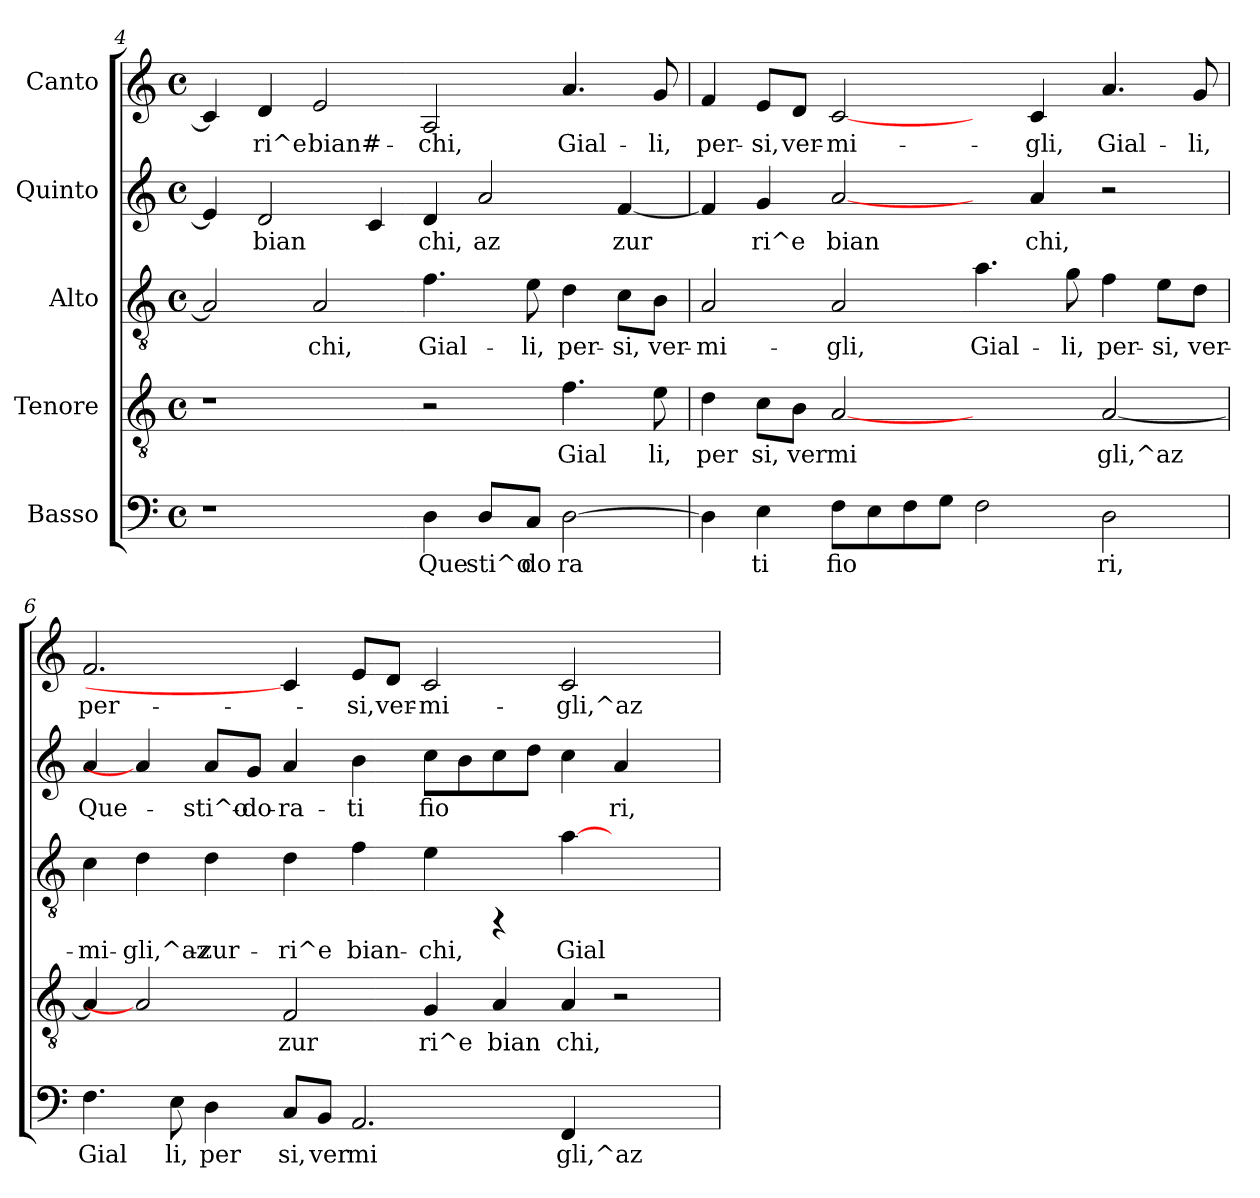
**kern	**text	**kern	**text	**kern	**text	**kern	**text	**kern	**text
*part5	*part5	*part4	*part4	*part3	*part3	*part2	*part2	*part1	*part1
*staff5	*staff5	*staff4	*staff4	*staff3	*staff3	*staff2	*staff2	*staff1	*staff1
*I"Basso	*	*I"Tenore	*	*I"Alto	*	*I"Quinto	*	*I"Canto	*
*clefF4	*	*clefGv2	*	*clefGv2	*	*clefG2	*	*clefG2	*
*k[]	*	*k[]	*	*k[]	*	*k[]	*	*k[]	*
*C:	*	*C:	*	*C:	*	*C:	*	*C:	*
*M4/4	*	*M4/4	*	*M4/4	*	*M4/4	*	*M4/4	*
*met(c)	*	*met(c)	*	*met(c)	*	*met(c)	*	*met(c)	*
=4	=4	=4	=4	=4	=4	=4	=4	=4	=4
!	!	!	!	!	!LO:LY:b:cj	!	!LO:LY:b:cj	!	!LO:LY:b:cj
1r	.	1r	.	2A/]	--	4e/]	.	4c/]	--
!	!	!	!	!	!	!	!LO:LY:b:cj	!	!LO:LY:b:cj
.	.	.	.	.	.	2d/	bian	4d/	-ri^e
!	!	!	!	!	!LO:LY:b:cj	!	!	!	!LO:LY:b:cj
.	.	.	.	2A/	-chi,	.	.	2e/	bian#-
!	!	!	!	!	!	!	!LO:LY:b:cj	!	!
.	.	.	.	.	.	4c/	.	.	.
!	!LO:LY:b:cj	!	!	!	!LO:LY:b:cj	!	!LO:LY:b:cj	!	!LO:LY:b:cj
4D\	Que	2r	.	4.f\	Gial-	4d/	chi,	2A/	-chi,
!	!LO:LY:b:cj	!	!	!	!	!	!LO:LY:b:cj	!	!
8D/L	sti^o	.	.	.	.	2a/	az	.	.
!	!LO:LY:b:cj	!	!	!	!LO:LY:b:cj	!	!	!	!
8C/J	do	.	.	8e\	-li,	.	.	.	.
!	!LO:LY:b:cj	!	!LO:LY:b:cj	!	!LO:LY:b:cj	!	!	!	!LO:LY:b:cj
[>2D\	ra	4.f\	Gial	4d\	per-	.	.	4.a/	Gial-
!	!	!	!	!	!LO:LY:b:cj	!	!LO:LY:b:cj	!	!
.	.	.	.	8c\L	-si,	[<4f/	zur	.	.
!	!	!	!LO:LY:b:cj	!	!LO:LY:b:cj	!	!	!	!LO:LY:b:cj
.	.	8e\	li,	8B\J	ver-	.	.	8g>/	-li,
=5	=5	=5	=5	=5	=5	=5	=5	=5	=5
!	!LO:LY:b:cj	!	!LO:LY:b:cj	!	!LO:LY:b:cj	!	!LO:LY:b:cj	!	!LO:LY:b:cj
4D\]	.	4d\	per	2A/	-mi-	4f/]	.	4f/	per-
!	!LO:LY:b:cj	!	!LO:LY:b:cj	!	!	!	!LO:LY:b:cj	!	!LO:LY:b:cj
4E\	ti	8c\L	si,	.	.	4g/	ri^e	8e/L	-si,
!	!	!	!LO:LY:b:cj	!	!	!	!	!	!LO:LY:b:cj
.	.	8B\J	ver	.	.	.	.	8d/J	ver-
!	!LO:LY:b:cj	!	!LO:LY:b:cj	!	!LO:LY:b:cj	!	!LO:LY:b:cj	!	!LO:LY:b:cj
8F\L	fio	[2A	mi	2A/	-gli,	[2a/	bian	[2c/	-mi-
!	!LO:LY:b:cj	!	!	!	!	!	!	!	!
8E\	.	.	.	.	.	.	.	.	.
!	!LO:LY:b:cj	!	!	!	!	!	!	!	!
8F\	.	.	.	.	.	.	.	.	.
!	!LO:LY:b:cj	!	!	!	!	!	!	!	!
8G\J	.	.	.	.	.	.	.	.	.
!	!LO:LY:b:cj	!	!	!	!LO:LY:b:cj	!	!	!	!
2F\	.	2ryy	.	4.a\	Gial-	4ryy	.	4ryy	.
!	!	!	!	!	!	!	!LO:LY:b:cj	!	!LO:LY:b:cj
.	.	.	.	.	.	4a/	chi,	4c/	-gli,
!	!	!	!	!	!LO:LY:b:cj	!	!	!	!
.	.	.	.	8g\	-li,	.	.	.	.
!	!LO:LY:b:cj	!	!LO:LY:b:cj	!	!LO:LY:b:cj	!	!	!	!LO:LY:b:cj
2D\	ri,	[<2A/	gli,^az	4f\	per-	2r	.	4.a/	Gial-
!	!	!	!	!	!LO:LY:b:cj	!	!	!	!
.	.	.	.	8e\L	-si,	.	.	.	.
!	!	!	!	!	!LO:LY:b:cj	!	!	!	!LO:LY:b:cj
.	.	.	.	8d\J	ver-	.	.	8g/	-li,
!!LO:PB:g=z
=6	=6	=6	=6	=6	=6	=6	=6	=6	=6
!	!LO:LY:b:cj	!	!LO:LY:b:cj	!	!LO:LY:b:cj	!	!LO:LY:b:cj	!	!LO:LY:b:cj
4.F\	Gial	4A/]	.	4c\	-mi-	4a/	Que-	2.f/	per-
!	!	!	!	!	!LO:LY:b:cj	!	!	!	!
.	.	2A]	.	4d\	-gli,^az-	4a/]	.	.	.
!	!LO:LY:b:cj	!	!	!	!	!	!	!	!
8E\	li,	.	.	.	.	.	.	.	.
!	!LO:LY:b:cj	!	!	!	!LO:LY:b:cj	!	!LO:LY:b:cj	!	!
4D\	per	.	.	4d\	-zur-	8a/L	-sti^o-	.	.
!	!	!	!	!	!	!	!LO:LY:b:cj	!	!
.	.	.	.	.	.	8g/J	-do-	.	.
!	!LO:LY:b:cj	!	!LO:LY:b:cj	!	!LO:LY:b:cj	!	!LO:LY:b:cj	!	!
8C/L	si,	2F/	zur	4d\	-ri^e	4a/	-ra-	4c/]	.
!	!LO:LY:b:cj	!	!	!	!	!	!	!	!
8BB/J	ver	.	.	.	.	.	.	.	.
!	!LO:LY:b:cj	!	!	!	!LO:LY:b:cj	!	!LO:LY:b:cj	!	!LO:LY:b:cj
2.AA/	mi	.	.	4f\	bian-	4b\	-ti	8e/L	-si,
!	!	!	!	!	!	!	!	!	!LO:LY:b:cj
.	.	.	.	.	.	.	.	8d/J	ver-
!	!	!	!LO:LY:b:cj	!	!LO:LY:b:cj	!	!LO:LY:b:cj	!	!LO:LY:b:cj
.	.	4G/	ri^e	4e\	-chi,	8cc\L	fio-	2c/	-mi-
!	!	!	!	!	!	!	!LO:LY:b:cj	!	!
.	.	.	.	.	.	8b\	--	.	.
!	!	!	!LO:LY:b:cj	!	!	!	!LO:LY:b:cj	!	!
.	.	4A/	bian	4rFF	.	8cc\	--	.	.
!	!	!	!	!	!	!	!LO:LY:b:cj	!	!
.	.	.	.	.	.	8dd\J	--	.	.
!	!LO:LY:b:cj	!	!LO:LY:b:cj	!	!LO:LY:b:cj	!	!LO:LY:b:cj	!	!LO:LY:b:cj
4FF/	gli,^az	4A/	chi,	[>4a\	Gial-	4cc\	--	2c/	-gli,^az-
!	!	!	!	!	!	!	!LO:LY:b:cj	!	!
2ryy	.	2r	.	2ryy	.	4a/	-ri,	.	.
.	.	.	.	.	.	4ryy	.	4ryy	.
=	=	=	=	=	=	=	=	=	=
*-	*-	*-	*-	*-	*-	*-	*-	*-	*-
